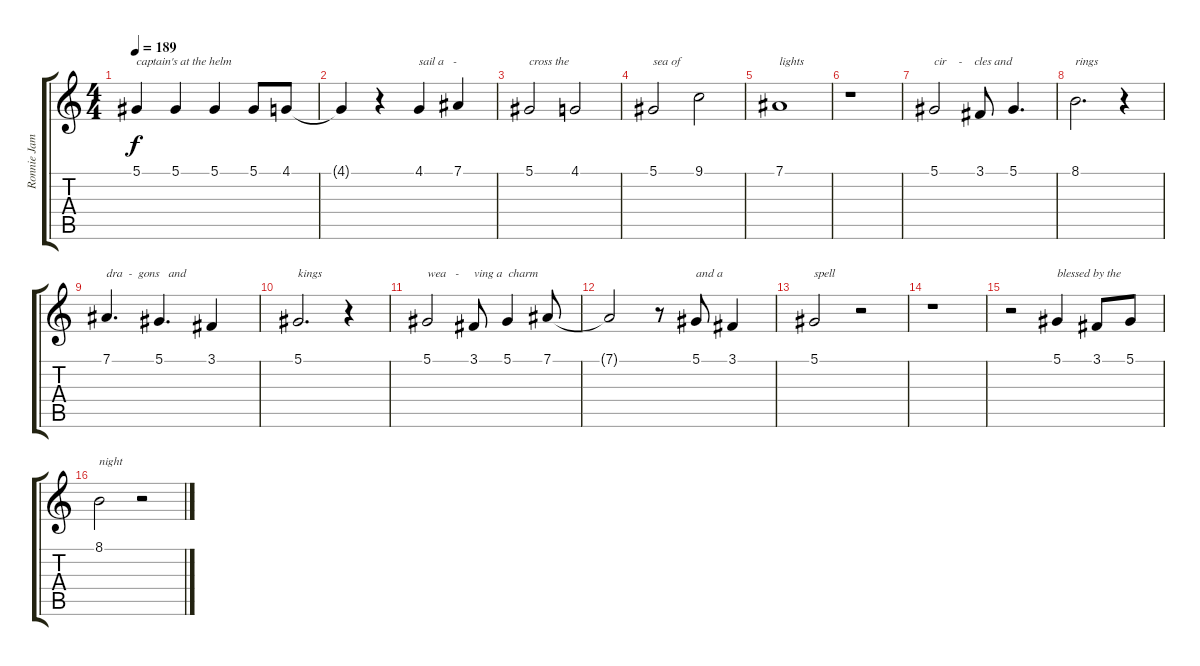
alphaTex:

\track ("Ronnie James Dio" "Ronnie Jam") {instrument violin}
\staff {score tabs}
\tuning (Eb4 Bb3 Gb3 Db3 Ab2 Eb2) {hide}
\ts (4 4)
\tempo 189
\clef g2
\ks c
5.1.4{txt "captain's at the helm" dy f} 5.1.4 5.1.4 5.1.8 4.1.8 |
4.1{t}.4 r.4 4.1.4{txt "sail a   -"} 7.1.4 |
5.1.2{txt "cross the"} 4.1.2 |
5.1.2{txt "sea of"} 9.1.2 |
7.1.1{txt "lights"} |
r.1 |
5.1.2{txt "cir    -    cles and"} 3.1.8 5.1.4{d} |
8.1.2{d txt "rings"} r.4 |
7.1.4{d txt "dra  -  gons   and"} 5.1.4{d} 3.1.4 |
5.1.2{d txt "kings"} r.4 |
5.1.2{txt "wea   -"} 3.1.8{txt "ving a  charm"} 5.1.4 7.1.8 |
7.1{t}.2 r.8 5.1.8{txt "and a"} 3.1.4 |
5.1.2{txt "spell"} r.2 |
r.1 |
r.2 5.1.4{txt "blessed by the"} 3.1.8 5.1.8 |
8.1.2{txt "night"} r.2
